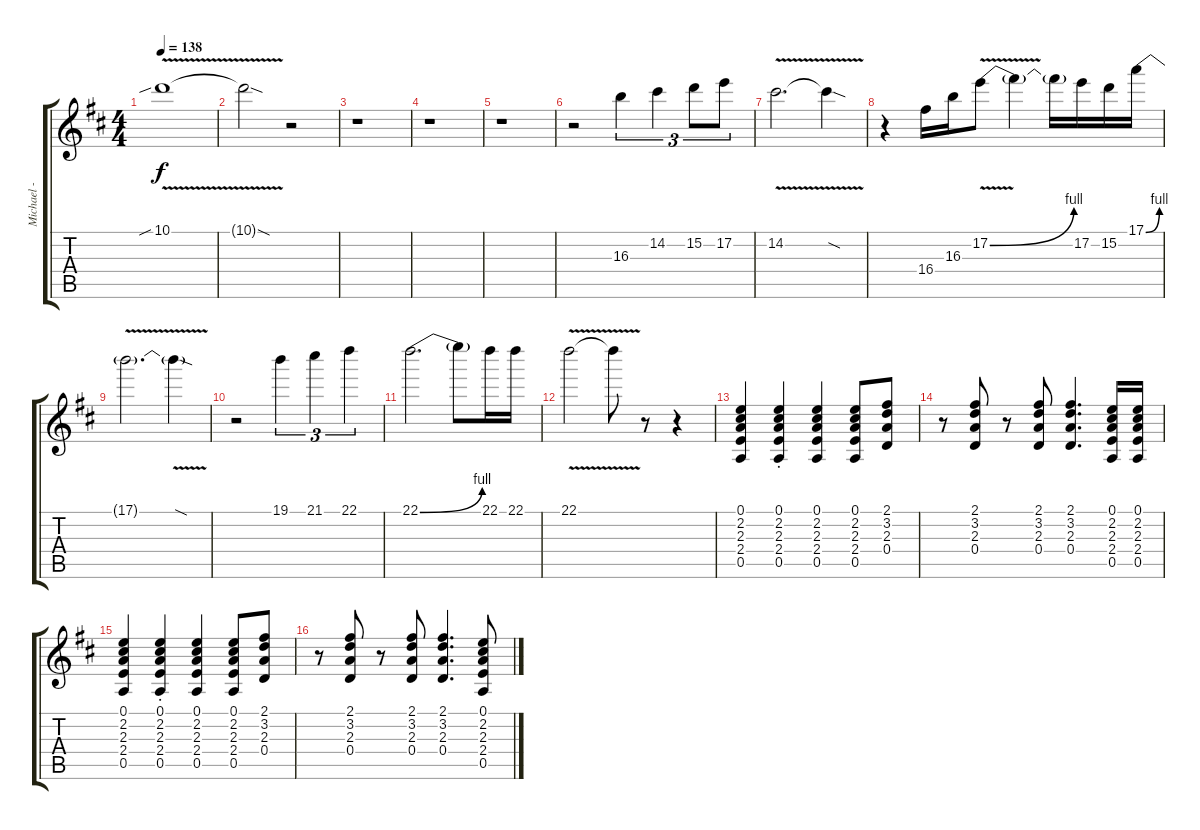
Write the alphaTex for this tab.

\track ("Michael - 2" "Michael - ") {instrument overdrivenguitar}
\staff {score tabs}
\tuning (E4 B3 G3 D3 A2 E2) {hide}
\ts (4 4)
\tempo 138
\clef g2
\ks d
10.1{v sib}.1{dy f} |
10.1{sod t}.2 r.2 |
r.1 |
r.1 |
r.1 |
r.2 16.3.4{tu (3 2)} 14.2.4{tu (3 2)} 15.2.8{tu (3 2)} 17.2.8{tu (3 2)} |
14.2{v}.2{d} 14.2{sod t}.4 |
r.4 16.4.16 16.3.16 17.2{be (bend 0 0 60 4) v}.8 17.2{t}.4 17.2{t}.16 17.2.16 15.2.16 17.1{be (bend 0 0 60 4)}.16 |
17.1{v t}.2{d} 17.1{sod t}.4 |
r.2 19.1.4{tu (3 2)} 21.1.4{tu (3 2)} 22.1.4{tu (3 2)} |
22.1{be (bend 0 0 60 4)}.2{d} 22.1{t}.8 22.1.16 22.1.16 |
22.1{v}.2 22.1{t}.8 r.8 r.4 |
(0.1 2.2 2.3 2.4 0.5).4 (0.1{st} 2.2{st} 2.3{st} 2.4{st} 0.5{st}).4 (0.1 2.2 2.3 2.4 0.5).4 (0.1 2.2 2.3 2.4 0.5).8 (2.1 3.2 2.3 0.4).8 |
r.8 (2.1 3.2 2.3 0.4).8 r.8 (2.1 3.2 2.3 0.4).8 (2.1 3.2 2.3 0.4).4{d} (0.1 2.2 2.3 2.4 0.5).16 (0.1 2.2 2.3 2.4 0.5).16 |
(0.1 2.2 2.3 2.4 0.5).4 (0.1 2.2 2.3 2.4 0.5{st}).4 (0.1 2.2 2.3 2.4 0.5).4 (0.1 2.2 2.3 2.4 0.5).8 (2.1 3.2 2.3 0.4).8 |
r.8 (2.1 3.2 2.3 0.4).8 r.8 (2.1 3.2 2.3 0.4).8 (2.1 3.2 2.3 0.4).4{d} (0.1 2.2 2.3 2.4 0.5).8
